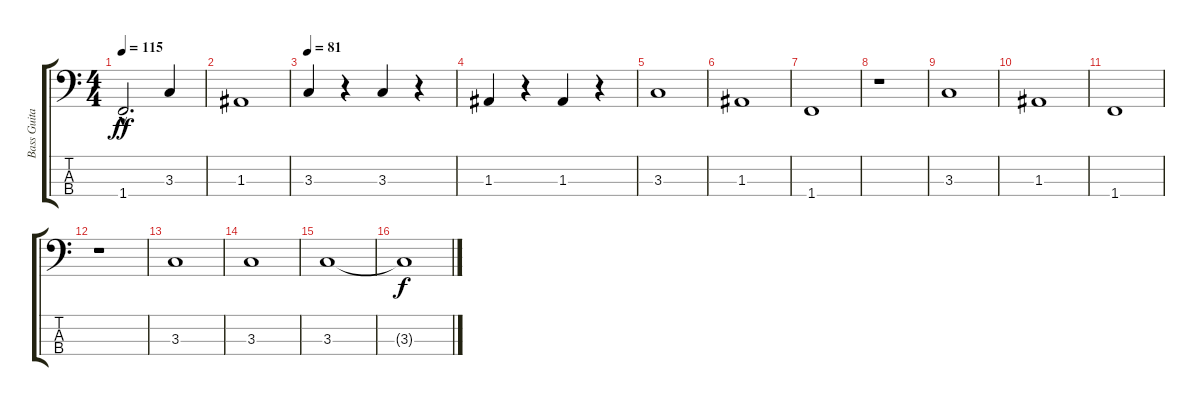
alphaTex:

\track ("Bass Guitar I" "Bass Guita") {instrument acousticbass}
\staff {score tabs}
\tuning (G2 D2 A1 E1) {hide}
\ts (4 4)
\tempo 115
\clef f4
\ks c
1.4{hac}.2{d dy ff} 3.3.4 |
1.3.1 |
\tempo 81
3.3.4 r.4 3.3.4 r.4 |
1.3.4 r.4 1.3.4 r.4 |
3.3.1 |
1.3.1 |
1.4.1 |
r.1 |
3.3.1 |
1.3.1 |
1.4.1 |
r.1 |
3.3.1 |
3.3.1{volume 10} |
3.3.1{volume 9} |
3.3{t}.1{dy f}
